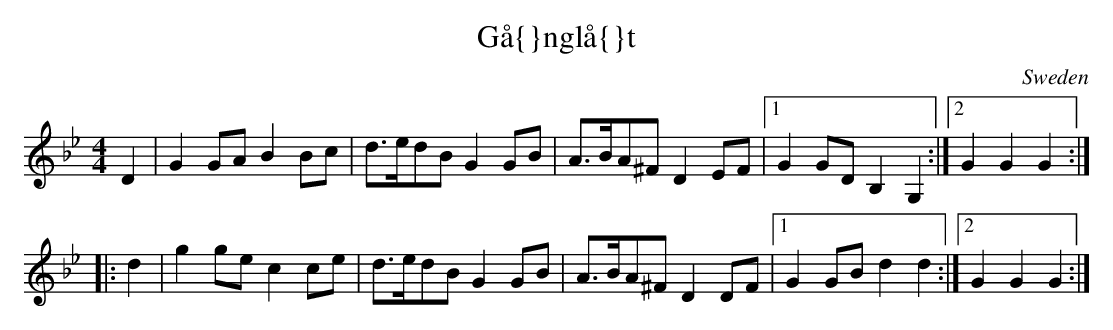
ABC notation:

X:1
T:G\aa{}ngl\aa{}t
O:Sweden
M:4/4
K:Gm
D2|\
G2GA B2Bc| d>edB G2GB| A>BA^F D2EF\
|1 G2GD B,2 G,2 :|2 G2G2 G2:|
|:d2|\
g2ge c2ce| d>edB G2GB| A>BA^F D2DF \
|1 G2GB d2d2 :|2 G2G2 G2:|
